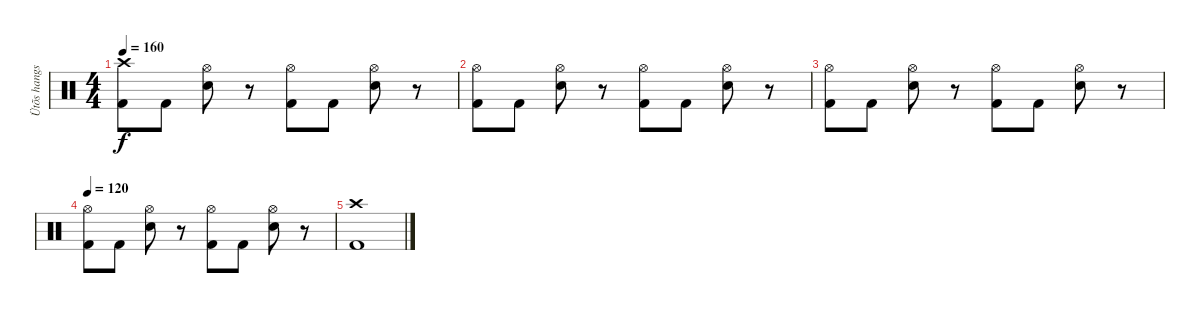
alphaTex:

\track ("Ütõs hangszer" "Ütõs hangs") {instrument percussion}
\staff {score}
\articulation defaults
\ts (4 4)
\tempo 160
\clef neutral
\ks c
("Crash high (hit)" "Kick (hit) 2").8{dy f} "Kick (hit) 2".8 ("Hi-Hat (open)" "Electric Snare (hit)").8 r.8 ("Hi-Hat (open)" "Kick (hit) 2").8 "Kick (hit) 2".8 ("Hi-Hat (open)" "Electric Snare (hit)").8 r.8 |
("Hi-Hat (open)" "Kick (hit) 2").8 "Kick (hit) 2".8 ("Hi-Hat (open)" "Electric Snare (hit)").8 r.8 ("Hi-Hat (open)" "Kick (hit) 2").8 "Kick (hit) 2".8 ("Hi-Hat (open)" "Electric Snare (hit)").8 r.8 |
("Hi-Hat (open)" "Kick (hit) 2").8 "Kick (hit) 2".8 ("Hi-Hat (open)" "Electric Snare (hit)").8 r.8 ("Hi-Hat (open)" "Kick (hit) 2").8 "Kick (hit) 2".8 ("Hi-Hat (open)" "Electric Snare (hit)").8 r.8 |
\tempo 120
("Hi-Hat (open)" "Kick (hit) 2").8 "Kick (hit) 2".8 ("Hi-Hat (open)" "Electric Snare (hit)").8 r.8 ("Hi-Hat (open)" "Kick (hit) 2").8 "Kick (hit) 2".8 ("Hi-Hat (open)" "Electric Snare (hit)").8 r.8 |
("Crash high (hit)" "Kick (hit) 2").1
